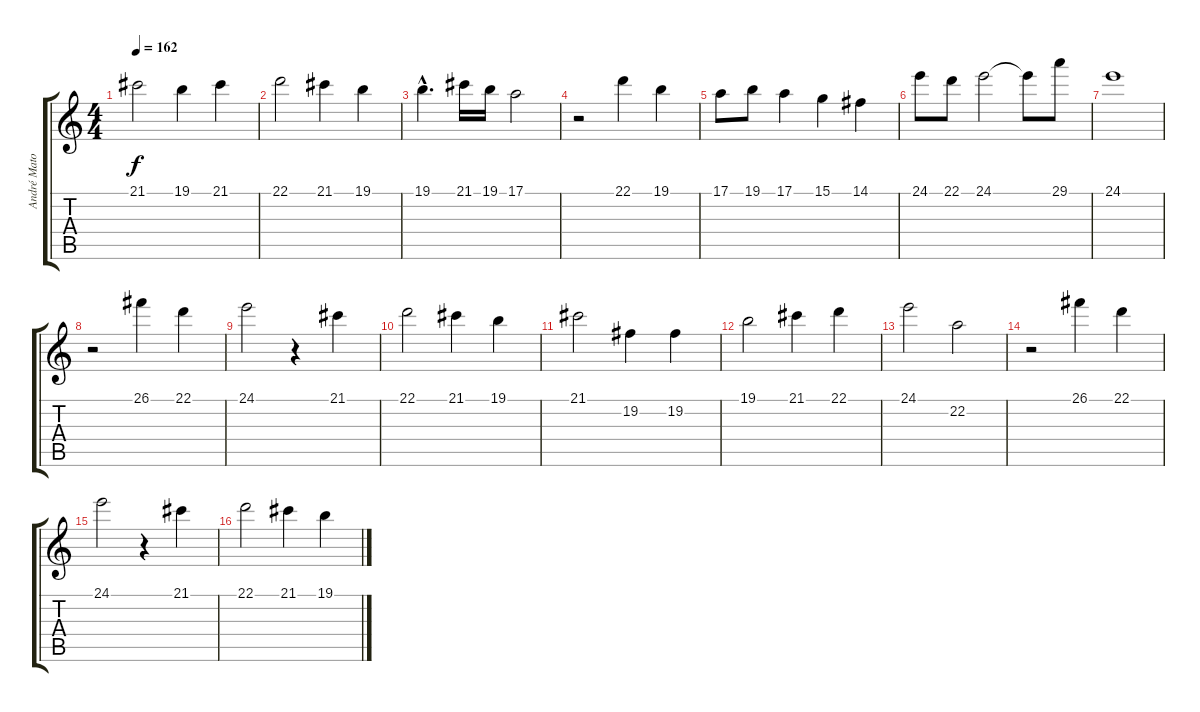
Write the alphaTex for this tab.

\track ("André Matos" "André Mato") {instrument fiddle}
\staff {score tabs}
\tuning (E4 B3 G3 D3 A2 E2) {hide}
\ts (4 4)
\tempo 162
\clef g2
\ks c
21.1.2{dy f} 19.1.4 21.1.4 |
22.1.2 21.1.4 19.1.4 |
19.1{hac}.4{d} 21.1.16 19.1.16 17.1.2 |
r.2 22.1.4 19.1.4 |
17.1.8 19.1.8 17.1.4 15.1.4 14.1.4 |
24.1.8 22.1.8 24.1.2 24.1{t}.8 29.1.8 |
24.1.1 |
r.2 26.1.4 22.1.4 |
24.1.2 r.4 21.1.4 |
22.1.2 21.1.4 19.1.4 |
21.1.2 19.2.4 19.2.4 |
19.1.2 21.1.4 22.1.4 |
24.1.2 22.2.2 |
r.2 26.1.4 22.1.4 |
24.1.2 r.4 21.1.4 |
22.1.2 21.1.4 19.1.4
